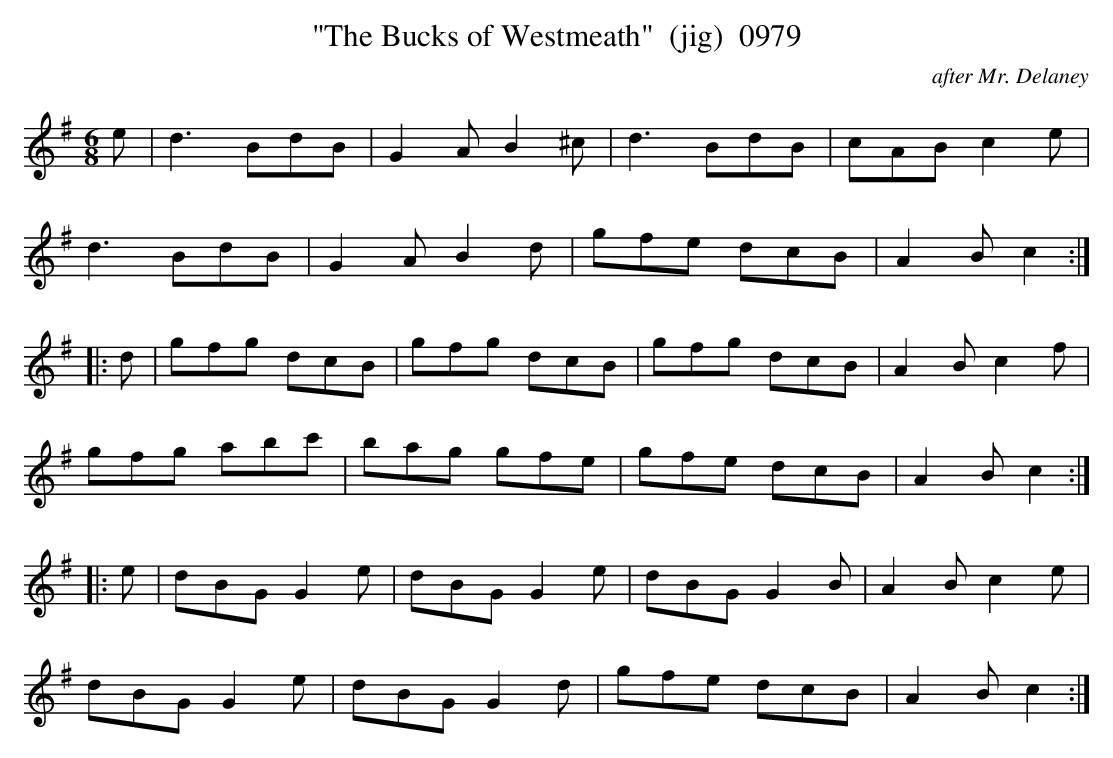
X:1
T:"The Bucks of Westmeath"  (jig)  0979
C:after Mr. Delaney
BRENNAN July 2003 (HTTP://WWW.SOSYOURMOM.COM)
M:6/8
L:1/8
K:G
e|d3BdB|G2A B2^c|d3BdB|cAB c2e|
d3BdB|G2A B2d|gfe dcB|A2B c2:|
|:d|gfg dcB|gfg dcB|gfg dcB|A2B c2f|
gfg abc'|bag gfe|gfe dcB|A2B c2:|
|:e|dBG G2e|dBG G2e|dBG G2B|A2B c2e|
dBG G2e|dBG G2d|gfe dcB|A2B c2:|
